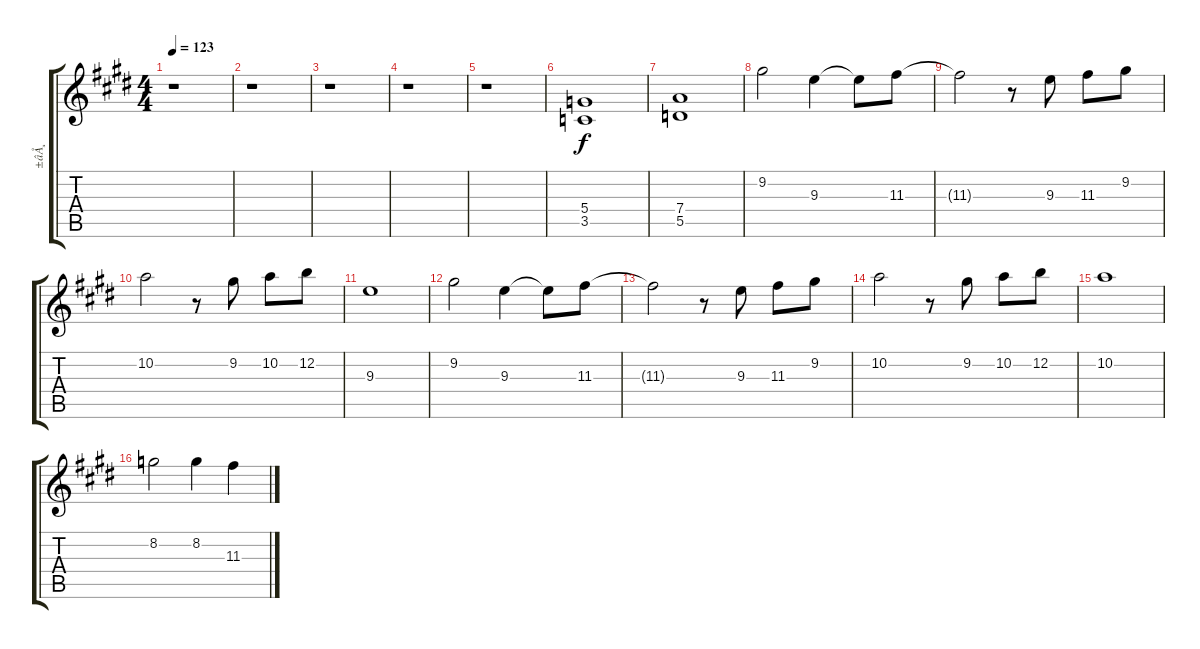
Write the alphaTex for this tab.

\track ("±âÅ¸" "±âÅ¸") {instrument overdrivenguitar}
\staff {score tabs}
\tuning (E4 B3 G3 D3 A2 E2) {hide}
\ts (4 4)
\tempo 123
\clef g2
\ks e
r.1{dy f} |
r.1 |
r.1 |
r.1 |
r.1 |
(5.4 3.5).1 |
(7.4 5.5).1 |
9.2.2 9.3.4 9.3{t}.8 11.3.8 |
11.3{t}.2 r.8 9.3.8 11.3.8 9.2.8 |
10.2.2 r.8 9.2.8 10.2.8 12.2.8 |
9.3.1 |
9.2.2 9.3.4 9.3{t}.8 11.3.8 |
11.3{t}.2 r.8 9.3.8 11.3.8 9.2.8 |
10.2.2 r.8 9.2.8 10.2.8 12.2.8 |
10.2.1 |
8.2.2 8.2.4 11.3.4
